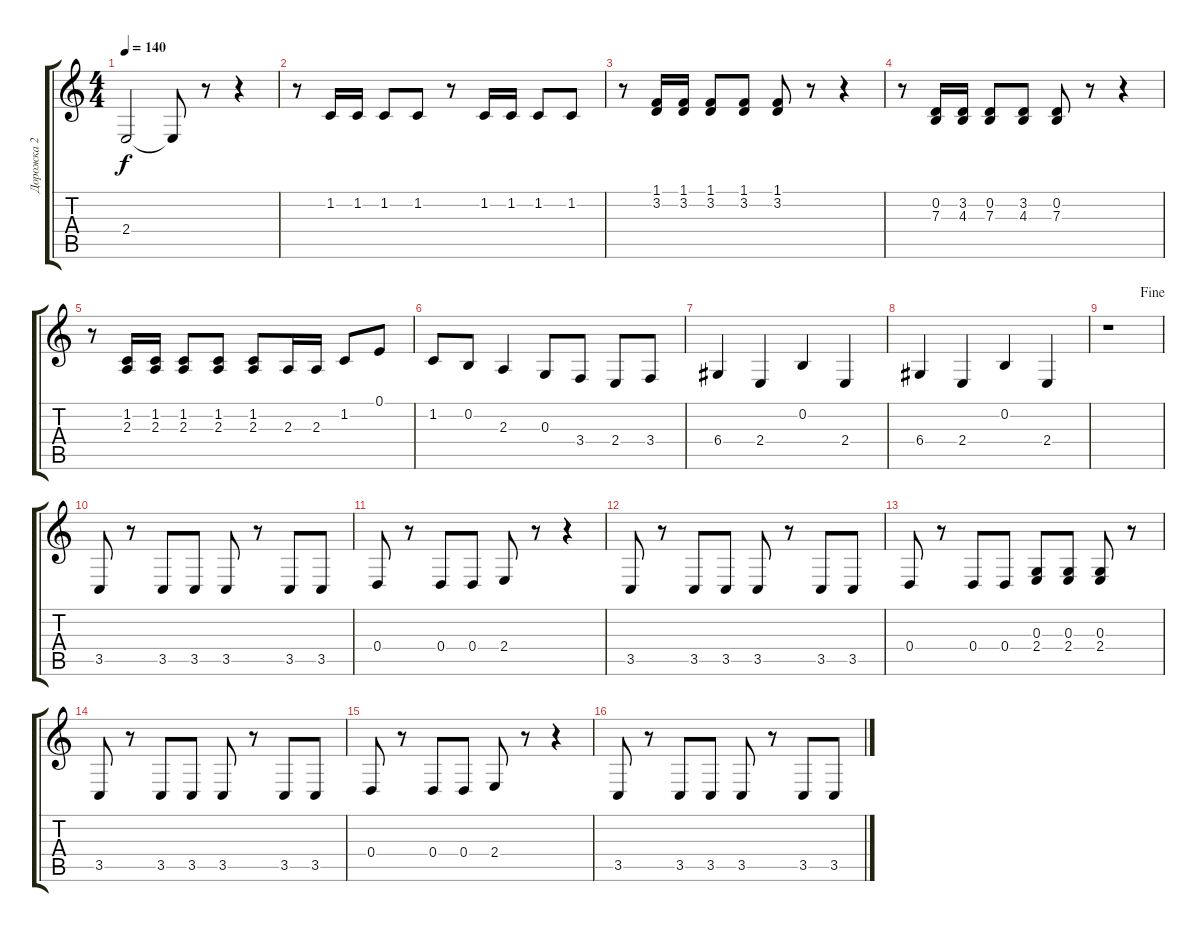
\track ("Дорожка 2" "Дорожка 2") {instrument acousticgrandpiano}
\staff {score tabs}
\tuning (E4 B3 G3 D3 A2 E2) {hide}
\ts (4 4)
\tempo 140
\clef g2
\ks c
2.4.2{dy f} 2.4{t}.8 r.8 r.4 |
r.8 1.2.16 1.2.16 1.2.8 1.2.8 r.8 1.2.16 1.2.16 1.2.8 1.2.8 |
r.8 (1.1 3.2).16 (1.1 3.2).16 (1.1 3.2).8 (1.1 3.2).8 (1.1 3.2).8 r.8 r.4 |
r.8 (0.2 7.3).16 (3.2 4.3).16 (0.2 7.3).8 (3.2 4.3).8 (0.2 7.3).8 r.8 r.4 |
r.8 (1.2 2.3).16 (1.2 2.3).16 (1.2 2.3).8 (1.2 2.3).8 (1.2 2.3).8 2.3.16 2.3.16 1.2.8 0.1.8 |
1.2.8 0.2.8 2.3.4 0.3.8 3.4.8 2.4.8 3.4.8 |
6.4.4 2.4.4 0.2.4 2.4.4 |
6.4.4 2.4.4 0.2.4 2.4.4 |
\jump fine
r.1 |
3.5.8 r.8 3.5.8 3.5.8 3.5.8 r.8 3.5.8 3.5.8 |
0.4.8 r.8 0.4.8 0.4.8 2.4.8 r.8 r.4 |
3.5.8 r.8 3.5.8 3.5.8 3.5.8 r.8 3.5.8 3.5.8 |
0.4.8 r.8 0.4.8 0.4.8 (0.3 2.4).8 (0.3 2.4).8 (0.3 2.4).8 r.8 |
3.5.8 r.8 3.5.8 3.5.8 3.5.8 r.8 3.5.8 3.5.8 |
0.4.8 r.8 0.4.8 0.4.8 2.4.8 r.8 r.4 |
3.5.8 r.8 3.5.8 3.5.8 3.5.8 r.8 3.5.8 3.5.8
